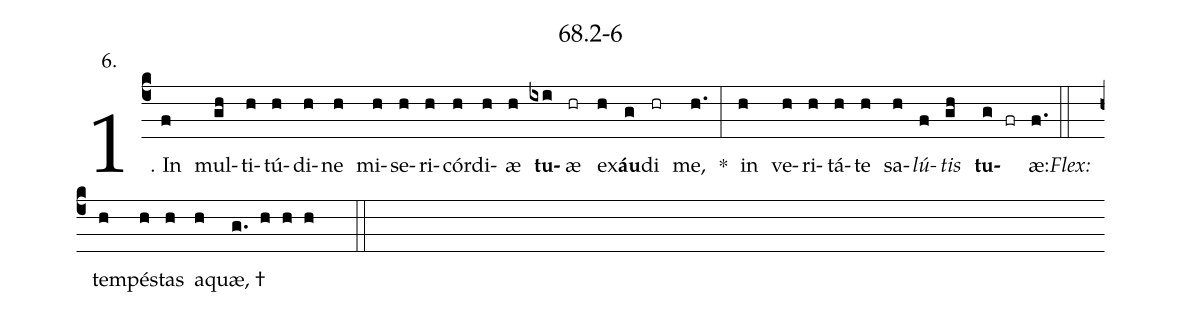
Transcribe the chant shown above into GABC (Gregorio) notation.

name: 68.2-6;
annotation: 6.;
%%
(c4)1. In(f) mul(gh)ti(h)tú(h)di(h)ne(h) mi(h)se(h)ri(h)cór(h)di(h)æ(h) <b>tu</b>(ixi)æ(hr) ex(h)<b>áu</b>(g)di(hr) me,(h.) *(:) in(h) ve(h)ri(h)tá(h)te(h) sa(h)<i>lú</i>(f)<i>tis</i>(gh) <b>tu</b>(g fr)æ:(f.) (::)
<i>Flex:</i>()  tem(h)pés(h)tas(h) a(h)quæ, †(g. h h h  ::)

%E(h) u(h) o(f) u(gh) a(g) e.(f.) (::)
